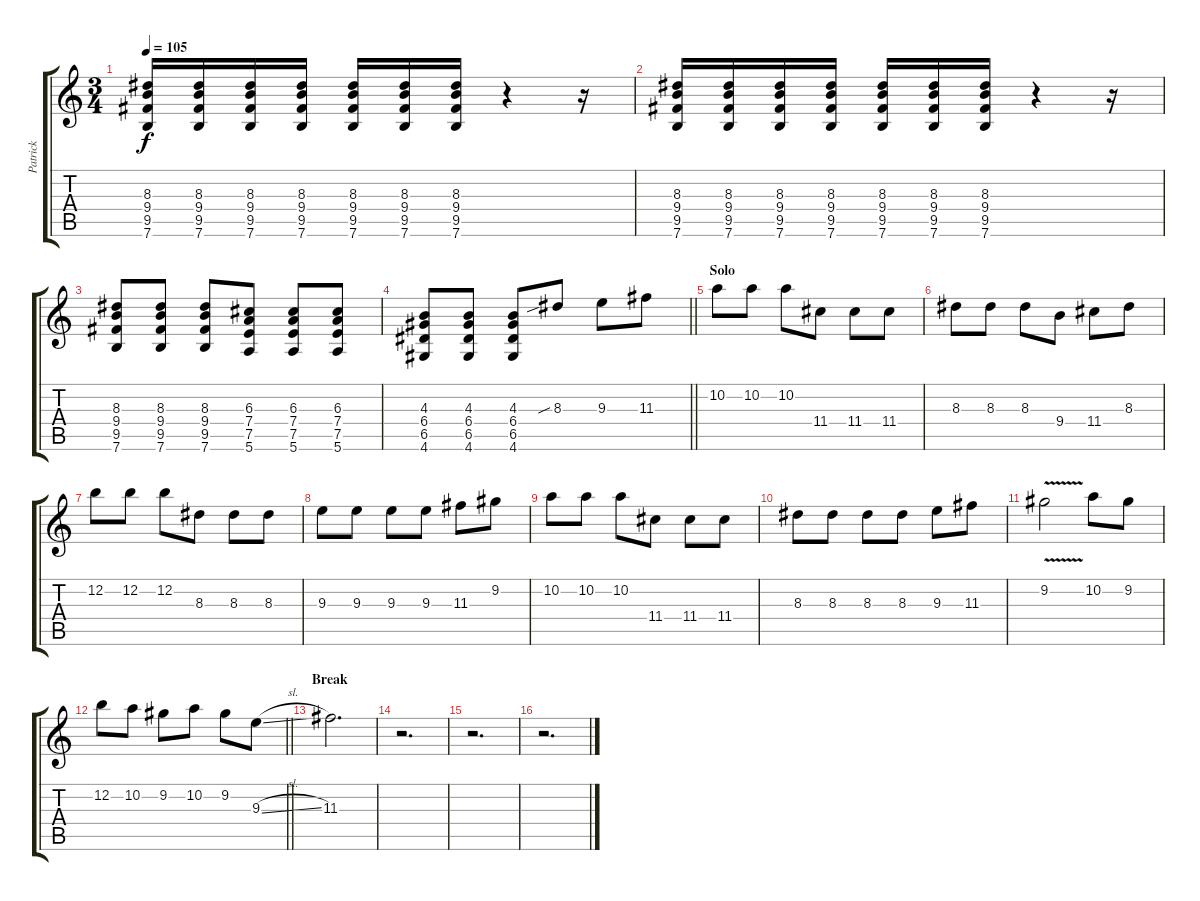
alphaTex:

\track ("Patrick" "Patrick") {instrument distortionguitar}
\staff {score tabs}
\tuning (E4 B3 G3 D3 A2 E2) {hide}
\ts (3 4)
\tempo 105
\clef g2
\ks c
(8.3 9.4 9.5 7.6).16{dy f} (8.3 9.4 9.5 7.6).16 (8.3 9.4 9.5 7.6).16 (8.3 9.4 9.5 7.6).16 (8.3 9.4 9.5 7.6).16 (8.3 9.4 9.5 7.6).16 (8.3 9.4 9.5 7.6).16 r.4 r.16 |
(8.3 9.4 9.5 7.6).16 (8.3 9.4 9.5 7.6).16 (8.3 9.4 9.5 7.6).16 (8.3 9.4 9.5 7.6).16 (8.3 9.4 9.5 7.6).16 (8.3 9.4 9.5 7.6).16 (8.3 9.4 9.5 7.6).16 r.4 r.16 |
(8.3 9.4 9.5 7.6).8 (8.3 9.4 9.5 7.6).8 (8.3 9.4 9.5 7.6).8 (6.3 7.4 7.5 5.6).8 (6.3 7.4 7.5 5.6).8 (6.3 7.4 7.5 5.6).8 |
\barLineRight lightlight
(4.3 6.4 6.5 4.6).8 (4.3 6.4 6.5 4.6).8 (4.3 6.4 6.5 4.6).8 8.3{sib}.8{volume 12 instrument distortionguitar} 9.3.8 11.3.8 |
\section ("" "Solo")
10.2.8 10.2.8 10.2.8 11.4.8 11.4.8 11.4.8 |
8.3.8 8.3.8 8.3.8 9.4.8 11.4.8 8.3.8 |
12.2.8 12.2.8 12.2.8 8.3.8 8.3.8 8.3.8 |
9.3.8 9.3.8 9.3.8 9.3.8 11.3.8 9.2.8 |
10.2.8 10.2.8 10.2.8 11.4.8 11.4.8 11.4.8 |
8.3.8 8.3.8 8.3.8 8.3.8 9.3.8 11.3.8 |
9.2{v}.2 10.2.8 9.2.8 |
\barLineRight lightlight
12.2.8 10.2.8 9.2.8 10.2.8 9.2.8 9.3{sl}.8 |
\section ("" "Break")
11.3.2{d} |
r.2{d} |
r.2{d} |
r.2{d}
